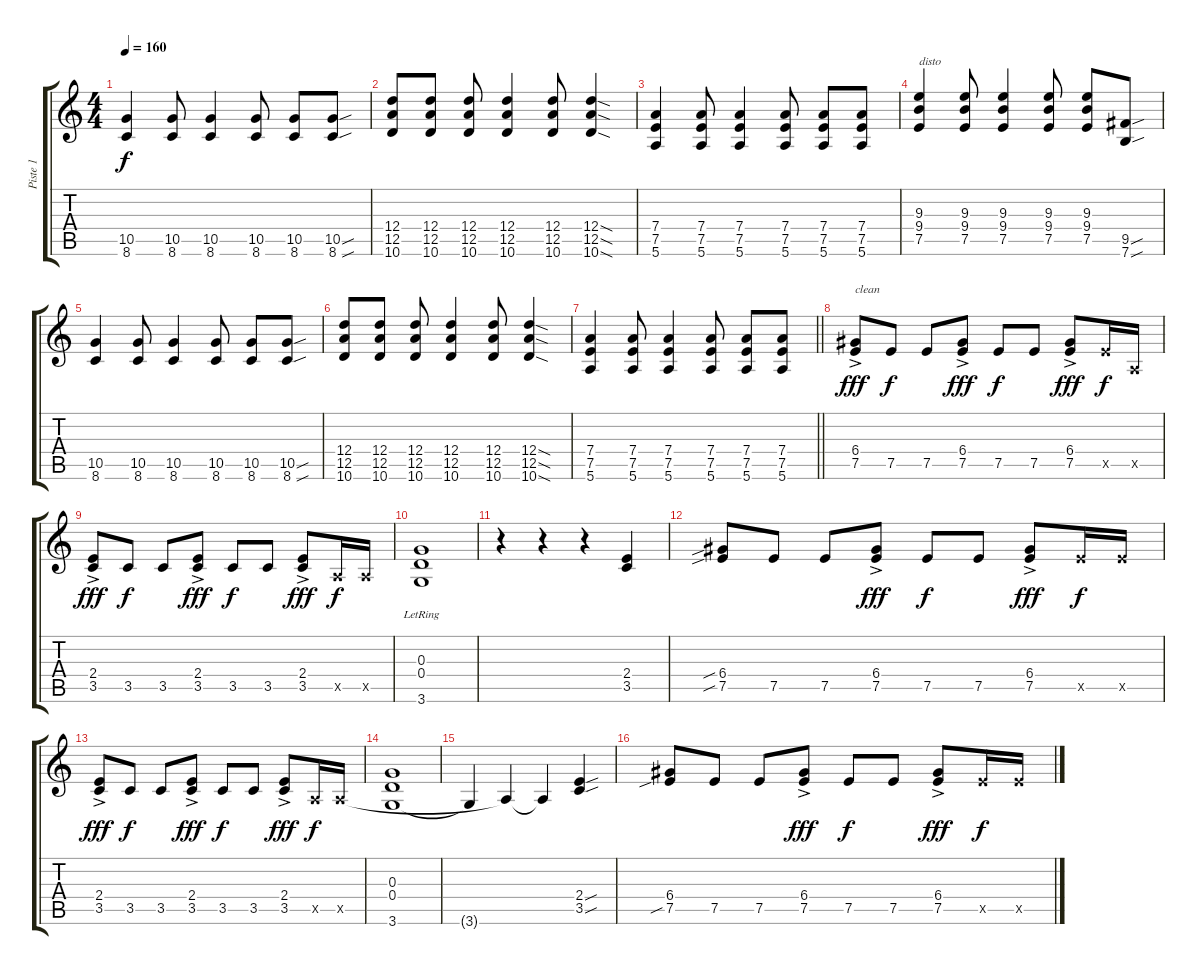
\track ("Piste 1" "Piste 1") {instrument acousticguitarsteel}
\staff {score tabs}
\tuning (E4 B3 G3 D3 A2 E2) {hide}
\ts (4 4)
\tempo 160
\clef g2
\ks c
(10.5 8.6).4{dy f} (10.5 8.6).8 (10.5 8.6).4 (10.5 8.6).8 (10.5 8.6).8 (10.5{sou} 8.6{sou}).8 |
(12.4 12.5 10.6).8 (12.4 12.5 10.6).8 (12.4 12.5 10.6).8 (12.4 12.5 10.6).4 (12.4 12.5 10.6).8 (12.4{sod} 12.5{sod} 10.6{sod}).4 |
(7.4 7.5 5.6).4 (7.4 7.5 5.6).8 (7.4 7.5 5.6).4 (7.4 7.5 5.6).8 (7.4 7.5 5.6).8 (7.4 7.5 5.6).8 |
(9.3 9.4 7.5).4{txt "disto"} (9.3 9.4 7.5).8 (9.3 9.4 7.5).4 (9.3 9.4 7.5).8 (9.3 9.4 7.5).8 (9.5{sou} 7.6{sou}).8 |
(10.5 8.6).4 (10.5 8.6).8 (10.5 8.6).4 (10.5 8.6).8 (10.5 8.6).8 (10.5{sou} 8.6{sou}).8 |
(12.4 12.5 10.6).8 (12.4 12.5 10.6).8 (12.4 12.5 10.6).8 (12.4 12.5 10.6).4 (12.4 12.5 10.6).8 (12.4{sod} 12.5{sod} 10.6{sod}).4 |
\barLineRight lightlight
(7.4 7.5 5.6).4 (7.4 7.5 5.6).8 (7.4 7.5 5.6).4 (7.4 7.5 5.6).8 (7.4 7.5 5.6).8 (7.4 7.5 5.6).8 |
(6.4 7.5{ac}).8{txt "clean" dy fff} 7.5.8{dy f} 7.5.8 (6.4{ac} 7.5).8{dy fff} 7.5.8{dy f} 7.5.8 (6.4{ac} 7.5).8{dy fff} 7.5{x}.16{dy f} 0.5{x}.16 |
(2.4{ac} 3.5).8{dy fff} 3.5.8{dy f} 3.5.8 (2.4{ac} 3.5).8{dy fff} 3.5.8{dy f} 3.5.8 (2.4{ac} 3.5).8{dy fff} 0.5{x}.16{dy f} 0.5{x}.16 |
(0.3 0.4 3.6{lr}).1 |
r.4 r.4 r.4 (2.4 3.5).4 |
(6.4{sib} 7.5{sib}).8 7.5.8 7.5.8 (6.4 7.5{ac}).8{dy fff} 7.5.8{dy f} 7.5.8 (6.4{ac} 7.5).8{dy fff} 7.5{x}.16{dy f} 7.5{x}.16 |
(2.4{ac} 3.5).8{dy fff} 3.5.8{dy f} 3.5.8 (2.4{ac} 3.5).8{dy fff} 3.5.8{dy f} 3.5.8 (2.4{ac} 3.5).8{dy fff} 0.5{x}.16{dy f} 0.5{x}.16 |
(0.3 0.4 3.6).1 |
3.6{t}.4 0.5{t}.4 0.5{t}.4 (2.4{sou} 3.5{sou}).4 |
(6.4 7.5{sib}).8 7.5.8 7.5.8 (6.4 7.5{ac}).8{dy fff} 7.5.8{dy f} 7.5.8 (6.4{ac} 7.5).8{dy fff} 7.5{x}.16{dy f} 7.5{x}.16
